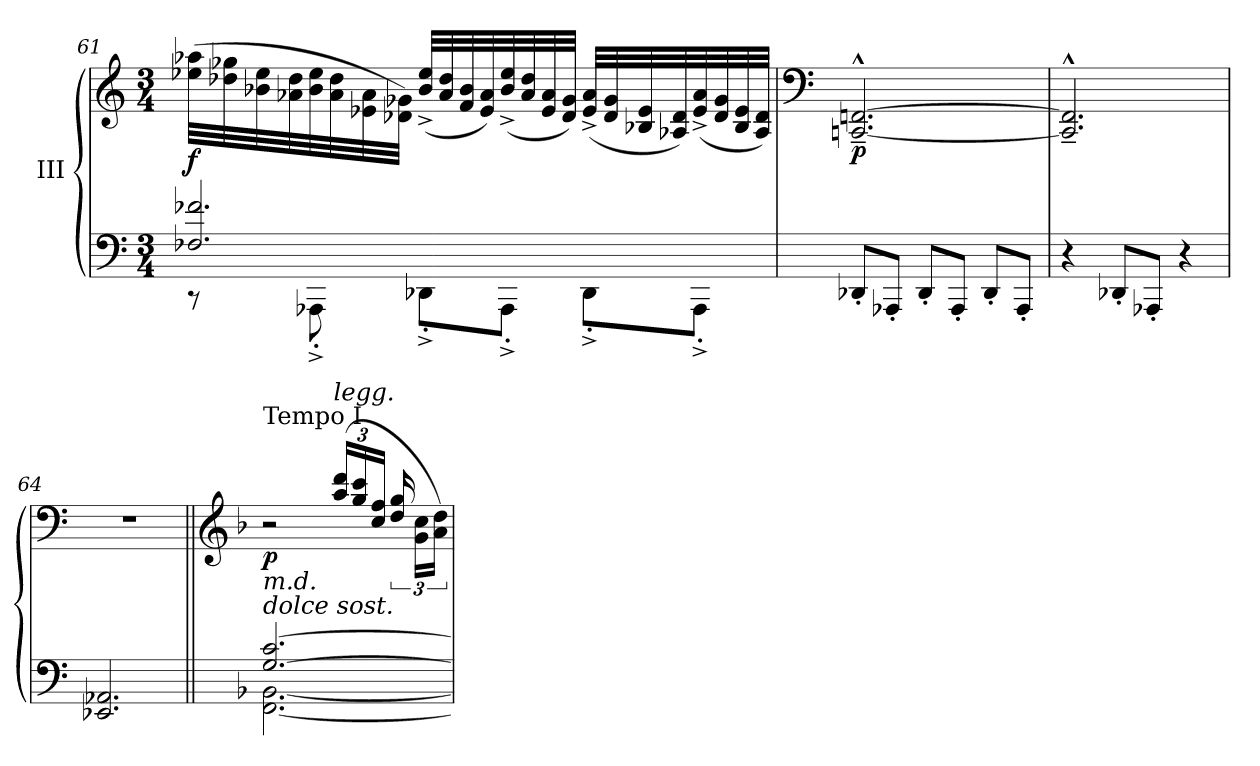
**kern	**kern	**dynam
*part1	*part1	*part1
*staff2	*staff1	*staff1/2
*I"III	*	*
!!LO:PB:g=z
*clefF4	*clefG2	*
*k[]	*k[]	*
*M3/4	*M3/4	*
=61	=61	=61
*^	*	*
!	!	!	!LO:DY:b
2.F-X/ 2.f-X/	8r	(>32ee-X\ 32aa-X\LLL	f
.	.	32dd-X\ 32gg-X\	.
.	.	32b-X\ 32ee-\	.
.	.	32a-X\ 32dd-\	.
.	8AAA-X'^\	32b-\ 32ee-\	.
.	.	32a-\ 32dd-\	.
.	.	32e-X\ 32a-\	.
.	.	32d-X\ 32g-X\JJJ)	.
.	8DD-X'^\L	(<32b-/^ 32ee-/^LLL	.
.	.	32a-/ 32dd-/	.
.	.	32f/ 32b-/	.
.	.	32e-/ 32a-/)	.
.	8AAA-'^\J	(<32b-/^ 32ee-/^	.
.	.	32a-/ 32dd-/	.
.	.	32e-/ 32a-/	.
.	.	32d-/ 32g-/JJJ)	.
.	8DD-'^\L	(<32e-/^ 32a-/^LLL	.
.	.	32d-/ 32g-/	.
.	.	32B-X/ 32e-/	.
.	.	32A-X/ 32d-/)	.
.	8AAA-'^\J	(<32e-/^ 32a-/^	.
.	.	32d-/ 32g-/	.
.	.	32B-/ 32e-/	.
.	.	32A-/ 32d-/JJJ)	.
*v	*v	*	*
=62	=62	=62
*	*clefF4	*
!	!	!LO:DY:b
8DD-X'/L	(>[2.CCn/~^^ [2.FFn/~^^	p
8AAA-X'/J	.	.
8DD-'/L	.	.
8AAA-'/J	.	.
8DD-'/L	.	.
8AAA-'/J	.	.
=63	=63	=63
4r	2.CCn/]~^^ 2.FFn/]~^^	.
8DD-X'/L	.	.
8AAA-X'/J	.	.
4r	.	.
=64	=64	=64
!	!	!LO:DY:a=2
!	!	!LO:DY:n=1:a=2
2.EE-X/ 2.AA-X/)	2.r	other-dynamics p
!!LO:LB:g=z
=65||	=65||	=65||
*	*clefG2	*
*k[b-]	*k[b-]	*
*^	*	*
!	!	!LO:TX:t=Tempo I	!
!LO:TX:i:t=dolce sost.	!	!	!
!LO:TX:i:t=m.d.	!	!	!
!	!	!	!LO:DY:b
[2.G/ [2.c/	[2.FF\ [2.BB-\	2r	p
*	*	*Xbrackettup	*
!	!	!LO:TX:i:t=legg.	!
.	.	(>24aa/ 24ddd/LL	.
.	.	24gg/ 24ccc/	.
.	.	24cc/ 24ff/JJ	.
*	*	*brackettup	*
.	.	24dd/ 24gg/	.
.	.	24g\ 24cc\LL	.
.	.	24a\ 24dd\JJ)	.
*v	*v	*	*
=	=	=
*-	*-	*-
